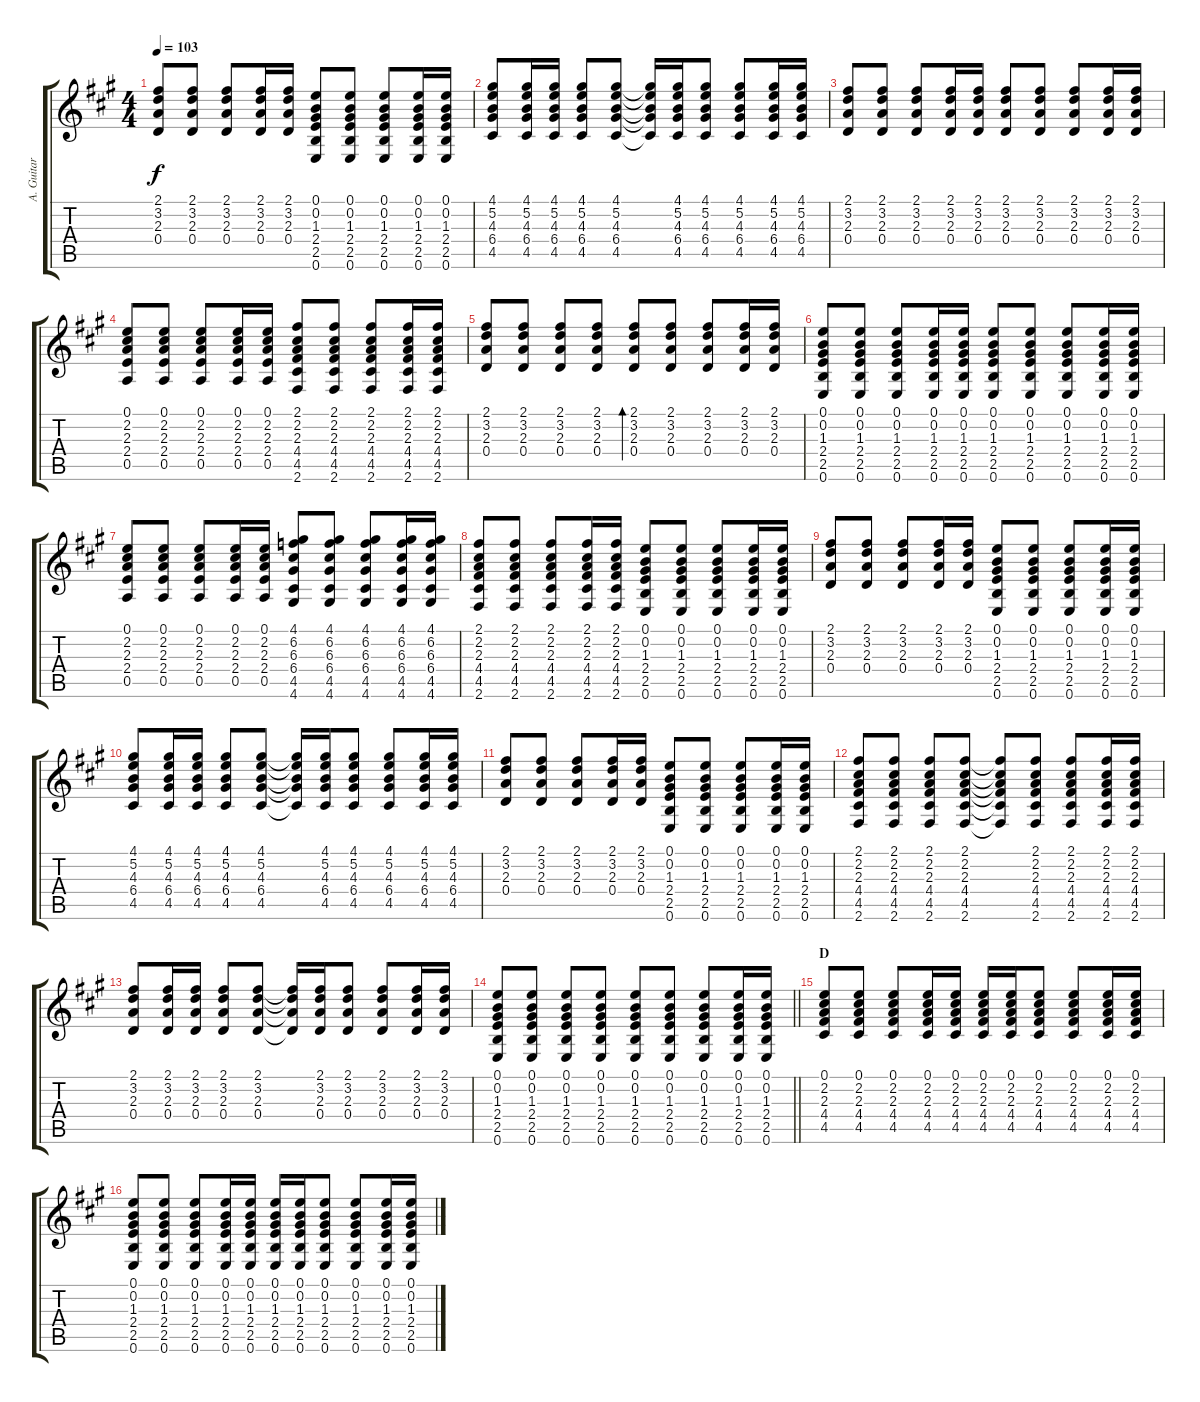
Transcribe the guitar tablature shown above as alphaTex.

\track ("A. Guitar" "A. Guitar") {instrument acousticguitarsteel}
\staff {score tabs}
\tuning (E4 B3 G3 D3 A2 E2) {hide}
\ts (4 4)
\tempo 103
\clef g2
\ks a
(2.1 3.2 2.3 0.4).8{dy f} (2.1 3.2 2.3 0.4).8 (2.1 3.2 2.3 0.4).8 (2.1 3.2 2.3 0.4).16 (2.1 3.2 2.3 0.4).16 (0.1 0.2 1.3 2.4 2.5 0.6).8 (0.1 0.2 1.3 2.4 2.5 0.6).8 (0.1 0.2 1.3 2.4 2.5 0.6).8 (0.1 0.2 1.3 2.4 2.5 0.6).16 (0.1 0.2 1.3 2.4 2.5 0.6).16 |
(4.1 5.2 4.3 6.4 4.5).8 (4.1 5.2 4.3 6.4 4.5).16 (4.1 5.2 4.3 6.4 4.5).16 (4.1 5.2 4.3 6.4 4.5).8 (4.1 5.2 4.3 6.4 4.5).8 (4.1{t} 5.2{t} 4.3{t} 6.4{t} 4.5{t}).16 (4.1 5.2 4.3 6.4 4.5).16 (4.1 5.2 4.3 6.4 4.5).8 (4.1 5.2 4.3 6.4 4.5).8 (4.1 5.2 4.3 6.4 4.5).16 (4.1 5.2 4.3 6.4 4.5).16 |
(2.1 3.2 2.3 0.4).8 (2.1 3.2 2.3 0.4).8 (2.1 3.2 2.3 0.4).8 (2.1 3.2 2.3 0.4).16 (2.1 3.2 2.3 0.4).16 (2.1 3.2 2.3 0.4).8 (2.1 3.2 2.3 0.4).8 (2.1 3.2 2.3 0.4).8 (2.1 3.2 2.3 0.4).16 (2.1 3.2 2.3 0.4).16 |
(0.1 2.2 2.3 2.4 0.5).8 (0.1 2.2 2.3 2.4 0.5).8 (0.1 2.2 2.3 2.4 0.5).8 (0.1 2.2 2.3 2.4 0.5).16 (0.1 2.2 2.3 2.4 0.5).16 (2.1 2.2 2.3 4.4 4.5 2.6).8 (2.1 2.2 2.3 4.4 4.5 2.6).8 (2.1 2.2 2.3 4.4 4.5 2.6).8 (2.1 2.2 2.3 4.4 4.5 2.6).16 (2.1 2.2 2.3 4.4 4.5 2.6).16 |
(2.1 3.2 2.3 0.4).8 (2.1 3.2 2.3 0.4).8 (2.1 3.2 2.3 0.4).8 (2.1 3.2 2.3 0.4).8 (2.1 3.2 2.3 0.4).8{bd 120} (2.1 3.2 2.3 0.4).8 (2.1 3.2 2.3 0.4).8 (2.1 3.2 2.3 0.4).16 (2.1 3.2 2.3 0.4).16 |
(0.1 0.2 1.3 2.4 2.5 0.6).8 (0.1 0.2 1.3 2.4 2.5 0.6).8 (0.1 0.2 1.3 2.4 2.5 0.6).8 (0.1 0.2 1.3 2.4 2.5 0.6).16 (0.1 0.2 1.3 2.4 2.5 0.6).16 (0.1 0.2 1.3 2.4 2.5 0.6).8 (0.1 0.2 1.3 2.4 2.5 0.6).8 (0.1 0.2 1.3 2.4 2.5 0.6).8 (0.1 0.2 1.3 2.4 2.5 0.6).16 (0.1 0.2 1.3 2.4 2.5 0.6).16 |
(0.1 2.2 2.3 2.4 0.5).8 (0.1 2.2 2.3 2.4 0.5).8 (0.1 2.2 2.3 2.4 0.5).8 (0.1 2.2 2.3 2.4 0.5).16 (0.1 2.2 2.3 2.4 0.5).16 (4.1 6.2 6.3 6.4 4.5 4.6).8 (4.1 6.2 6.3 6.4 4.5 4.6).8 (4.1 6.2 6.3 6.4 4.5 4.6).8 (4.1 6.2 6.3 6.4 4.5 4.6).16 (4.1 6.2 6.3 6.4 4.5 4.6).16 |
(2.1 2.2 2.3 4.4 4.5 2.6).8 (2.1 2.2 2.3 4.4 4.5 2.6).8 (2.1 2.2 2.3 4.4 4.5 2.6).8 (2.1 2.2 2.3 4.4 4.5 2.6).16 (2.1 2.2 2.3 4.4 4.5 2.6).16 (0.1 0.2 1.3 2.4 2.5 0.6).8 (0.1 0.2 1.3 2.4 2.5 0.6).8 (0.1 0.2 1.3 2.4 2.5 0.6).8 (0.1 0.2 1.3 2.4 2.5 0.6).16 (0.1 0.2 1.3 2.4 2.5 0.6).16 |
(2.1 3.2 2.3 0.4).8 (2.1 3.2 2.3 0.4).8 (2.1 3.2 2.3 0.4).8 (2.1 3.2 2.3 0.4).16 (2.1 3.2 2.3 0.4).16 (0.1 0.2 1.3 2.4 2.5 0.6).8 (0.1 0.2 1.3 2.4 2.5 0.6).8 (0.1 0.2 1.3 2.4 2.5 0.6).8 (0.1 0.2 1.3 2.4 2.5 0.6).16 (0.1 0.2 1.3 2.4 2.5 0.6).16 |
(4.1 5.2 4.3 6.4 4.5).8 (4.1 5.2 4.3 6.4 4.5).16 (4.1 5.2 4.3 6.4 4.5).16 (4.1 5.2 4.3 6.4 4.5).8 (4.1 5.2 4.3 6.4 4.5).8 (4.1{t} 5.2{t} 4.3{t} 6.4{t} 4.5{t}).16 (4.1 5.2 4.3 6.4 4.5).16 (4.1 5.2 4.3 6.4 4.5).8 (4.1 5.2 4.3 6.4 4.5).8 (4.1 5.2 4.3 6.4 4.5).16 (4.1 5.2 4.3 6.4 4.5).16 |
(2.1 3.2 2.3 0.4).8 (2.1 3.2 2.3 0.4).8 (2.1 3.2 2.3 0.4).8 (2.1 3.2 2.3 0.4).16 (2.1 3.2 2.3 0.4).16 (0.1 0.2 1.3 2.4 2.5 0.6).8 (0.1 0.2 1.3 2.4 2.5 0.6).8 (0.1 0.2 1.3 2.4 2.5 0.6).8 (0.1 0.2 1.3 2.4 2.5 0.6).16 (0.1 0.2 1.3 2.4 2.5 0.6).16 |
(2.1 2.2 2.3 4.4 4.5 2.6).8 (2.1 2.2 2.3 4.4 4.5 2.6).8 (2.1 2.2 2.3 4.4 4.5 2.6).8 (2.1 2.2 2.3 4.4 4.5 2.6).8 (2.1{t} 2.2{t} 2.3{t} 4.4{t} 4.5{t} 2.6{t}).8 (2.1 2.2 2.3 4.4 4.5 2.6).8 (2.1 2.2 2.3 4.4 4.5 2.6).8 (2.1 2.2 2.3 4.4 4.5 2.6).16 (2.1 2.2 2.3 4.4 4.5 2.6).16 |
(2.1 3.2 2.3 0.4).8 (2.1 3.2 2.3 0.4).16 (2.1 3.2 2.3 0.4).16 (2.1 3.2 2.3 0.4).8 (2.1 3.2 2.3 0.4).8 (2.1{t} 3.2{t} 2.3{t} 0.4{t}).16 (2.1 3.2 2.3 0.4).16 (2.1 3.2 2.3 0.4).8 (2.1 3.2 2.3 0.4).8 (2.1 3.2 2.3 0.4).16 (2.1 3.2 2.3 0.4).16 |
\barLineRight lightlight
(0.1 0.2 1.3 2.4 2.5 0.6).8 (0.1 0.2 1.3 2.4 2.5 0.6).8 (0.1 0.2 1.3 2.4 2.5 0.6).8 (0.1 0.2 1.3 2.4 2.5 0.6).8 (0.1 0.2 1.3 2.4 2.5 0.6).8 (0.1 0.2 1.3 2.4 2.5 0.6).8 (0.1 0.2 1.3 2.4 2.5 0.6).8 (0.1 0.2 1.3 2.4 2.5 0.6).16 (0.1 0.2 1.3 2.4 2.5 0.6).16 |
\section ("" "D")
(0.1 2.2 2.3 4.4 4.5).8 (0.1 2.2 2.3 4.4 4.5).8 (0.1 2.2 2.3 4.4 4.5).8 (0.1 2.2 2.3 4.4 4.5).16 (0.1 2.2 2.3 4.4 4.5).16 (0.1 2.2 2.3 4.4 4.5).16 (0.1 2.2 2.3 4.4 4.5).16 (0.1 2.2 2.3 4.4 4.5).8 (0.1 2.2 2.3 4.4 4.5).8 (0.1 2.2 2.3 4.4 4.5).16 (0.1 2.2 2.3 4.4 4.5).16 |
(0.1 0.2 1.3 2.4 2.5 0.6).8 (0.1 0.2 1.3 2.4 2.5 0.6).8 (0.1 0.2 1.3 2.4 2.5 0.6).8 (0.1 0.2 1.3 2.4 2.5 0.6).16 (0.1 0.2 1.3 2.4 2.5 0.6).16 (0.1 0.2 1.3 2.4 2.5 0.6).16 (0.1 0.2 1.3 2.4 2.5 0.6).16 (0.1 0.2 1.3 2.4 2.5 0.6).8 (0.1 0.2 1.3 2.4 2.5 0.6).8 (0.1 0.2 1.3 2.4 2.5 0.6).16 (0.1 0.2 1.3 2.4 2.5 0.6).16
